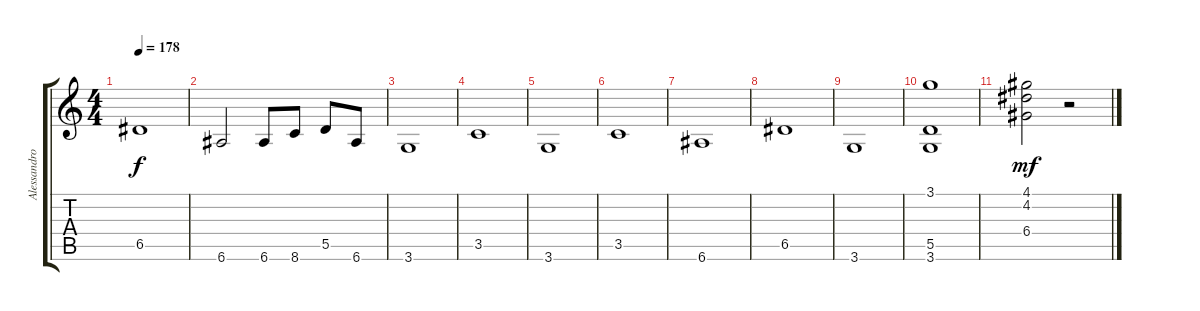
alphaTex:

\track ("Alessandro Lotta" "Alessandro") {instrument electricbassfinger}
\staff {score tabs}
\tuning (E4 B3 G3 D3 A2 E2) {hide}
\ts (4 4)
\tempo 178
\clef g2
\ks c
6.5.1{dy f} |
6.6.2 6.6.8 8.6.8 5.5.8 6.6.8 |
3.6.1 |
3.5.1 |
3.6.1 |
3.5.1 |
6.6.1 |
6.5.1 |
3.6.1 |
(3.1 5.5 3.6).1 |
(4.1 4.2 6.4).2{dy mf} r.2
